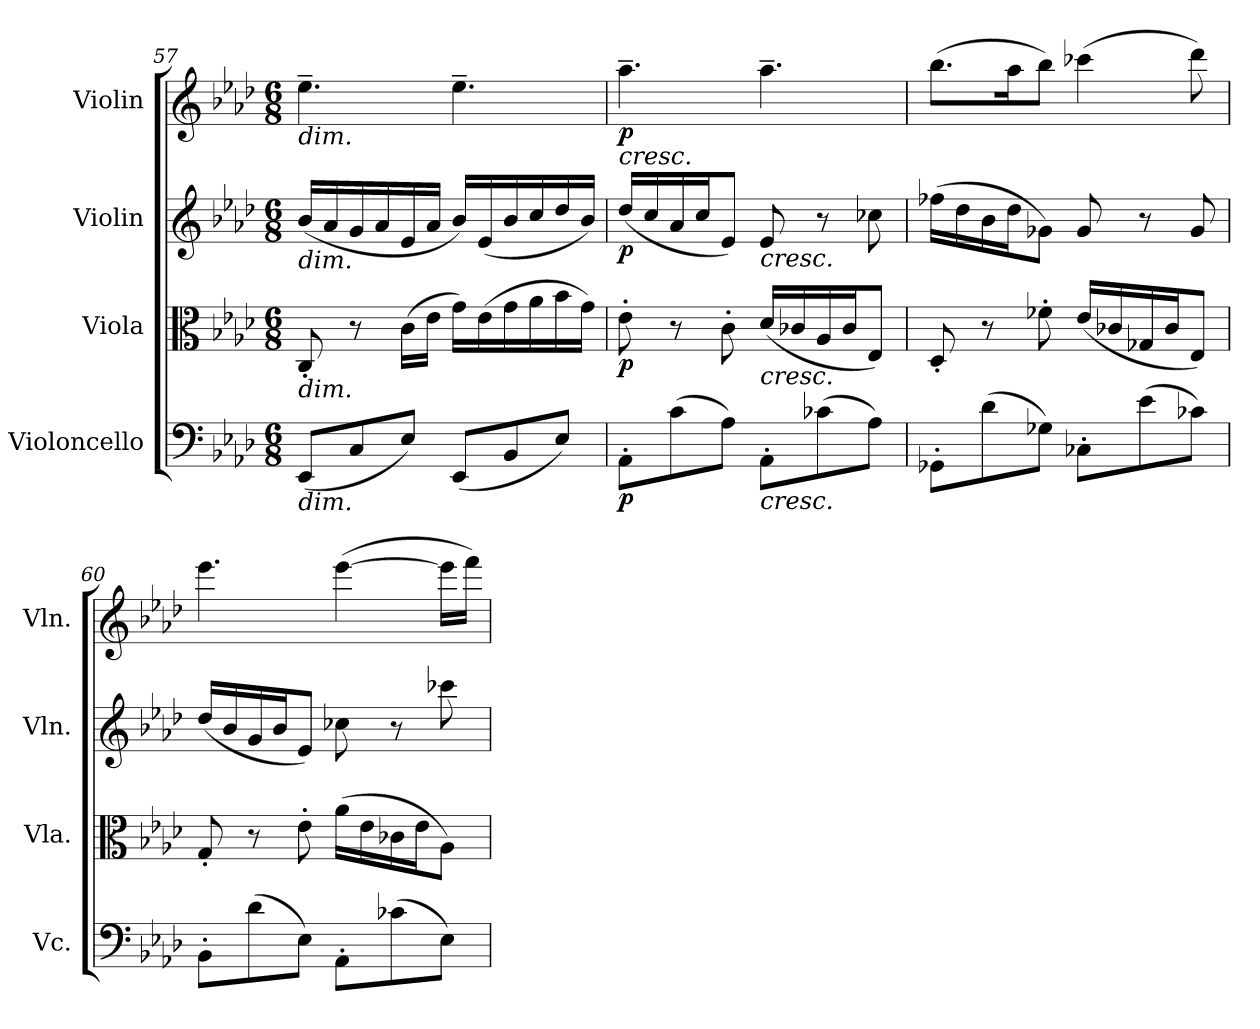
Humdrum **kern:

**kern	**dynam	**kern	**dynam	**kern	**dynam	**kern	**dynam
*part4	*part4	*part3	*part3	*part2	*part2	*part1	*part1
*staff4	*staff4	*staff3	*staff3	*staff2	*staff2	*staff1	*staff1
*I"Violoncello	*	*I"Viola	*	*I"Violin	*	*I"Violin	*
*I'Vc.	*	*I'Vla.	*	*I'Vln.	*	*I'Vln.	*
*clefF4	*	*clefC3	*	*clefG2	*	*clefG2	*
*k[b-e-a-d-]	*	*k[b-e-a-d-]	*	*k[b-e-a-d-]	*	*k[b-e-a-d-]	*
*M6/8	*	*M6/8	*	*M6/8	*	*M6/8	*
=57	=57	=57	=57	=57	=57	=57	=57
!	!	!	!	!	!	!LO:TX:b:i:t=dim.	!
!	!	!	!	!LO:TX:b:i:t=dim.	!	!	!
!	!	!LO:TX:b:i:t=dim.	!	!	!	!	!
!LO:TX:b:i:t=dim.	!	!	!	!	!	!	!
(<8EE-/L	.	8C'/	.	(<16b-/LL	.	4.ee-~\	.
.	.	.	.	16a-/	.	.	.
8C/	.	8r	.	16g/	.	.	.
.	.	.	.	16a-/	.	.	.
8E-/J)	.	(>16c\LL	.	16e-/	.	.	.
.	.	16e-\JJ	.	16a-/JJ	.	.	.
(<8EE-/L	.	16g\LL)	.	16b-/LL)	.	4.ee-~\	.
.	.	(>16e-\	.	(<16e-/	.	.	.
8BB-/	.	16g\	.	16b-/	.	.	.
.	.	16a-\	.	16cc/	.	.	.
8E-/J)	.	16b-\	.	16dd-/	.	.	.
.	.	16g\JJ)	.	16b-/JJ)	.	.	.
=58	=58	=58	=58	=58	=58	=58	=58
!	!	!	!	!	!	!LO:TX:b:i:t=cresc.	!
!	!LO:DY:b	!	!LO:DY:b	!	!LO:DY:b	!	!LO:DY:b
8AA-'\L	p	8e-'\	p	(<16dd-/LL	p	4.aa-~\	p
.	.	.	.	16cc/	.	.	.
(>8c\	.	8r	.	16a-/	.	.	.
.	.	.	.	16cc/J	.	.	.
8A-\J)	.	8c'\	.	8e-/J)	.	.	.
!	!	!	!	!LO:TX:b:i:t=cresc.	!	!	!
!	!	!LO:TX:b:i:t=cresc.	!	!	!	!	!
!LO:TX:b:i:t=cresc.	!	!	!	!	!	!	!
8AA-'\L	.	(<16d-/LL	.	8e-/	.	4.aa-~\	.
.	.	16c-X/	.	.	.	.	.
(>8c-X\	.	16A-/	.	8r	.	.	.
.	.	16c-/J	.	.	.	.	.
8A-\J)	.	8E-/J)	.	8cc-X\	.	.	.
=59	=59	=59	=59	=59	=59	=59	=59
8GG-X'\L	.	8D-'/	.	(>16ff-X\LL	.	(>8.bb-\L	.
.	.	.	.	16dd-\	.	.	.
(>8d-\	.	8r	.	16b-\	.	.	.
.	.	.	.	16dd-\J	.	16aa-\K	.
8G-X\J)	.	8f-X'\	.	8g-X\J)	.	8bb-\J)	.
8C-X'\L	.	(<16e-/LL	.	8g-/	.	(>4ccc-X\	.
.	.	16c-X/	.	.	.	.	.
(>8e-\	.	16G-X/	.	8r	.	.	.
.	.	16c-/J	.	.	.	.	.
8c-X\J)	.	8E-/J)	.	8g-/	.	8ddd-\)	.
!!LO:LB:g=z
=60	=60	=60	=60	=60	=60	=60	=60
8BB-'\L	.	8G'/	.	(<16dd-/LL	.	4.eee-\	.
.	.	.	.	16b-/	.	.	.
(>8d-\	.	8r	.	16g/	.	.	.
.	.	.	.	16b-/J	.	.	.
8E-\J)	.	8e-'\	.	8e-/J)	.	.	.
8AA-'\L	.	(>16a-\LL	.	8cc-X\	.	(>[4eee-\	.
.	.	16e-\	.	.	.	.	.
(>8c-X\	.	16c-X\	.	8r	.	.	.
.	.	16e-\J	.	.	.	.	.
8E-\J)	.	8A-\J)	.	8ccc-X\	.	16eee-\LL]	.
.	.	.	.	.	.	16fff\JJ)	.
=	=	=	=	=	=	=	=
*-	*-	*-	*-	*-	*-	*-	*-
